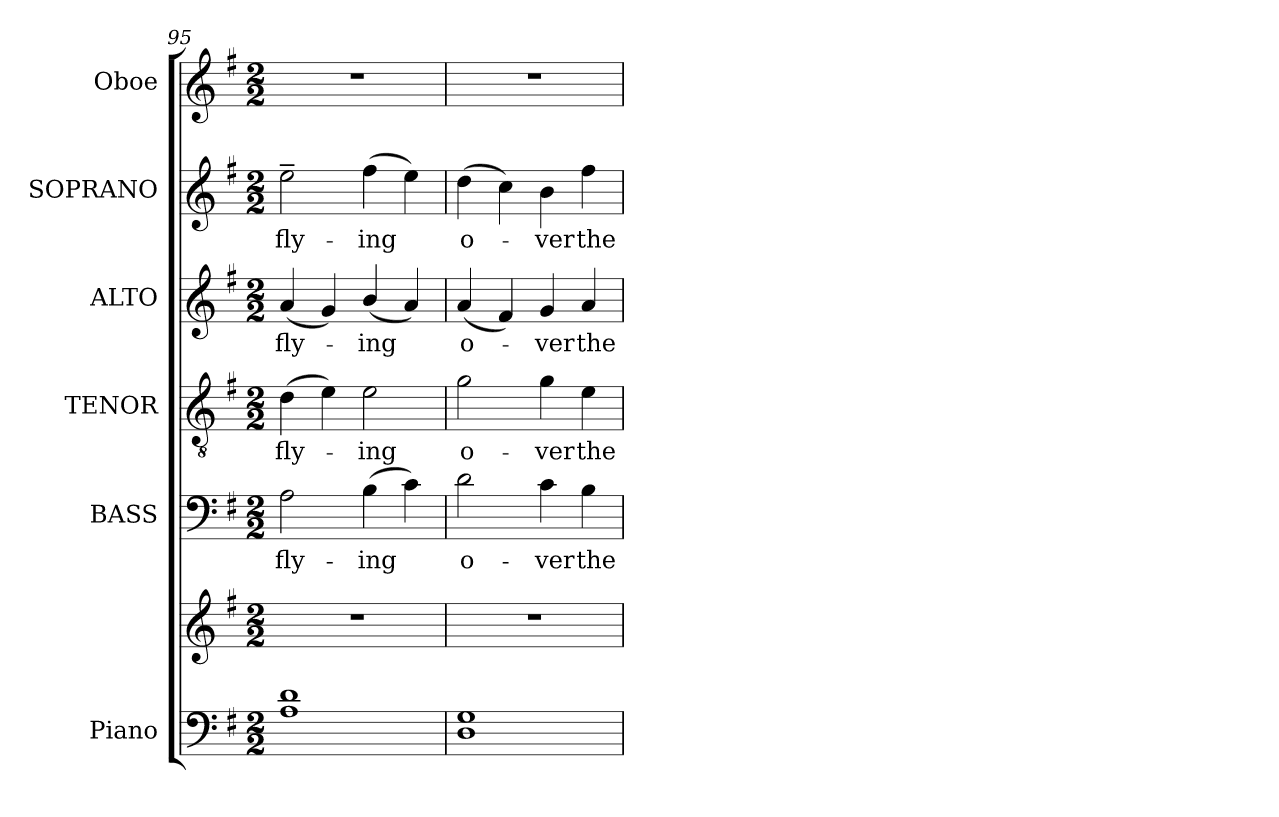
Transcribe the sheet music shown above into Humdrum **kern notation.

**kern	**kern	**kern	**text	**kern	**text	**kern	**text	**kern	**text	**kern
*part6	*part6	*part5	*part5	*part4	*part4	*part3	*part3	*part2	*part2	*part1
*staff7	*staff6	*staff5	*staff5	*staff4	*staff4	*staff3	*staff3	*staff2	*staff2	*staff1
*I"Piano	*	*I"BASS	*	*I"TENOR	*	*I"ALTO	*	*I"SOPRANO	*	*I"Oboe
*I'Pno.	*	*I'B.	*	*I'T.	*	*I'A.	*	*I'S.	*	*I'Ob.
*clefF4	*clefG2	*clefF4	*	*clefGv2	*	*clefG2	*	*clefG2	*	*clefG2
*	*	*	*	*ITrd7c12	*	*	*	*	*	*
*k[f#]	*k[f#]	*k[f#]	*	*k[f#]	*	*k[f#]	*	*k[f#]	*	*k[f#]
*G:	*G:	*G:	*	*G:	*	*G:	*	*G:	*	*G:
*M2/2	*M2/2	*M2/2	*	*M2/2	*	*M2/2	*	*M2/2	*	*M2/2
=95	=95	=95	=95	=95	=95	=95	=95	=95	=95	=95
!	!	!	!LO:LY:b:color=#000000	!	!	!	!	!	!	!
!	!	!	!	!	!LO:LY:b:color=#000000	!	!	!	!	!
!	!	!	!	!	!	!	!LO:LY:b:color=#000000	!	!	!
!	!	!	!	!	!	!	!	!	!LO:LY:b:color=#000000	!
1Ai 1di	1r	2Ai\	fly-	(4Di\	fly-	(4ai/	fly-	2ee~i\	fly-	1r
.	.	.	.	4Ei\)	.	4gi/)	.	.	.	.
!	!	!	!LO:LY:b:color=#000000	!	!	!	!	!	!	!
!	!	!	!	!	!LO:LY:b:color=#000000	!	!	!	!	!
!	!	!	!	!	!	!	!LO:LY:b:color=#000000	!	!	!
!	!	!	!	!	!	!	!	!	!LO:LY:b:color=#000000	!
.	.	(4Bi\	-ing	2Ei\	-ing	(4bi/	-ing	(4ff#i\	-ing	.
.	.	4ci\)	.	.	.	4ai/)	.	4eei\)	.	.
=96	=96	=96	=96	=96	=96	=96	=96	=96	=96	=96
!	!	!	!LO:LY:b:color=#000000	!	!	!	!	!	!	!
!	!	!	!	!	!LO:LY:b:color=#000000	!	!	!	!	!
!	!	!	!	!	!	!	!LO:LY:b:color=#000000	!	!	!
!	!	!	!	!	!	!	!	!	!LO:LY:b:color=#000000	!
1Di 1Gi	1r	2di\	o-	2Gi\	o-	(4ai/	o-	(4ddi\	o-	1r
.	.	.	.	.	.	4f#i/)	.	4cci\)	.	.
!	!	!	!LO:LY:b:color=#000000	!	!	!	!	!	!	!
!	!	!	!	!	!LO:LY:b:color=#000000	!	!	!	!	!
!	!	!	!	!	!	!	!LO:LY:b:color=#000000	!	!	!
!	!	!	!	!	!	!	!	!	!LO:LY:b:color=#000000	!
.	.	4ci\	-ver	4Gi\	-ver	4gi/	-ver	4bi\	-ver	.
!	!	!	!LO:LY:b:color=#000000	!	!	!	!	!	!	!
!	!	!	!	!	!LO:LY:b:color=#000000	!	!	!	!	!
!	!	!	!	!	!	!	!LO:LY:b:color=#000000	!	!	!
!	!	!	!	!	!	!	!	!	!LO:LY:b:color=#000000	!
.	.	4Bi\	the	4Ei\	the	4ai/	the	4ff#i\	the	.
=	=	=	=	=	=	=	=	=	=	=
*-	*-	*-	*-	*-	*-	*-	*-	*-	*-	*-
